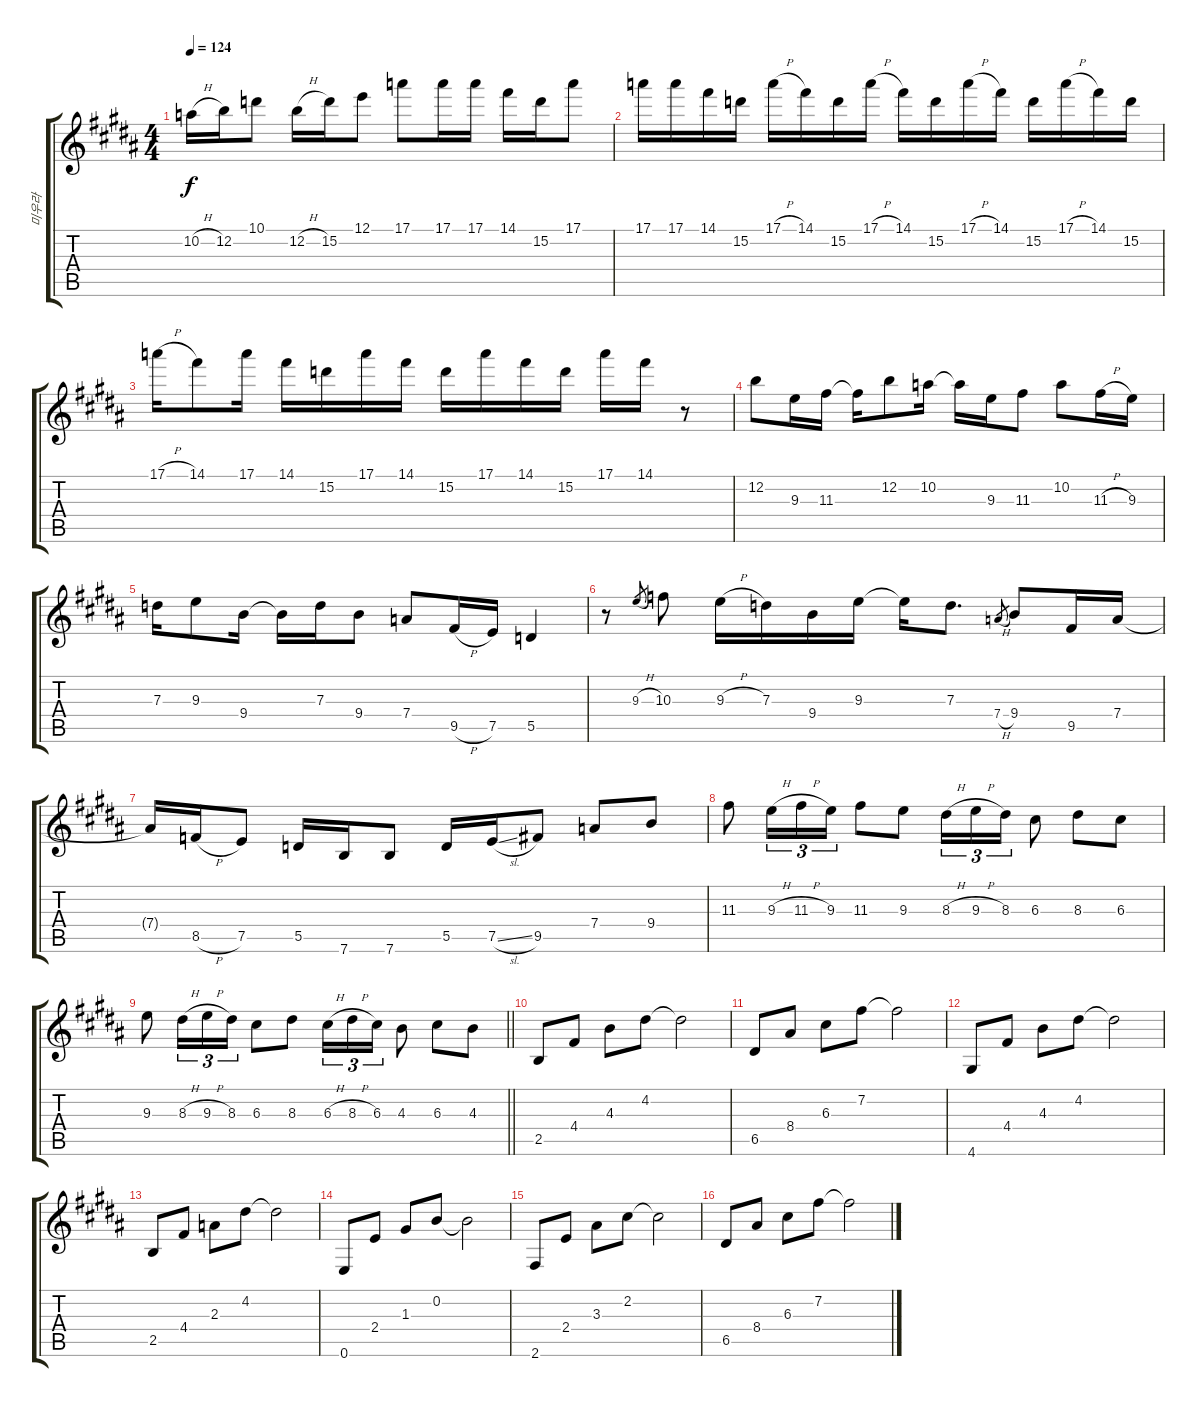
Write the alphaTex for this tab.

\track ("미우라" "미우라") {instrument acousticguitarsteel}
\staff {score tabs}
\tuning (E4 B3 G3 D3 A2 E2) {hide}
\ts (4 4)
\tempo 124
\clef g2
\ks b
10.2{h}.16{dy f} 12.2.16 10.1.8 12.2{h}.16 15.2.16 12.1.8 17.1.8 17.1.16 17.1.16 14.1.16 15.2.16 17.1.8 |
17.1.16 17.1.16 14.1.16 15.2.16 17.1{h}.16 14.1.16 15.2.16 17.1{h}.16 14.1.16 15.2.16 17.1{h}.16 14.1.16 15.2.16 17.1{h}.16 14.1.16 15.2.16 |
17.1{h}.16 14.1.8 17.1.16 14.1.16 15.2.16 17.1.16 14.1.16 15.2.16 17.1.16 14.1.16 15.2.16 17.1.16 14.1.16 r.8 |
12.2.8 9.3.16 11.3.16 11.3{t}.16 12.2.8 10.2.16 10.2{t}.16 9.3.16 11.3.8 10.2.8 11.3{h}.16 9.3.16 |
7.3.16 9.3.8 9.4.16 9.4{t}.16 7.3.16 9.4.8 7.4.8 9.5{h}.16 7.5.16 5.5.4 |
r.8 9.3{h}.8{gr} 10.3.8 9.3{h}.16 7.3.16 9.4.16 9.3.16 9.3{t}.16 7.3.8{d} 7.4{h}.8{gr} 9.4.8 9.5.16 7.4.16 |
7.4{t}.16 8.5{h}.16 7.5.8 5.5.16 7.6.16 7.6.8 5.5.16 7.5{sl}.16 9.5.8 7.4.8 9.4.8 |
11.3.8 9.3{h}.16{tu (3 2)} 11.3{h}.16{tu (3 2)} 9.3.16{tu (3 2)} 11.3.8 9.3.8 8.3{h}.16{tu (3 2)} 9.3{h}.16{tu (3 2)} 8.3.16{tu (3 2)} 6.3.8 8.3.8 6.3.8 |
\barLineRight lightlight
9.3.8 8.3{h}.16{tu (3 2)} 9.3{h}.16{tu (3 2)} 8.3.16{tu (3 2)} 6.3.8 8.3.8 6.3{h}.16{tu (3 2)} 8.3{h}.16{tu (3 2)} 6.3.16{tu (3 2)} 4.3.8 6.3.8 4.3.8 |
2.5.8{volume 10} 4.4.8 4.3.8 4.2.8 4.2{t}.2 |
6.5.8 8.4.8 6.3.8 7.2.8 7.2{t}.2 |
4.6.8 4.4.8 4.3.8 4.2.8 4.2{t}.2 |
2.5.8 4.4.8 2.3.8 4.2.8 4.2{t}.2 |
0.6.8 2.4.8 1.3.8 0.2.8 0.2{t}.2 |
2.6.8 2.4.8 3.3.8 2.2.8 2.2{t}.2 |
6.5.8 8.4.8 6.3.8 7.2.8 7.2{t}.2
